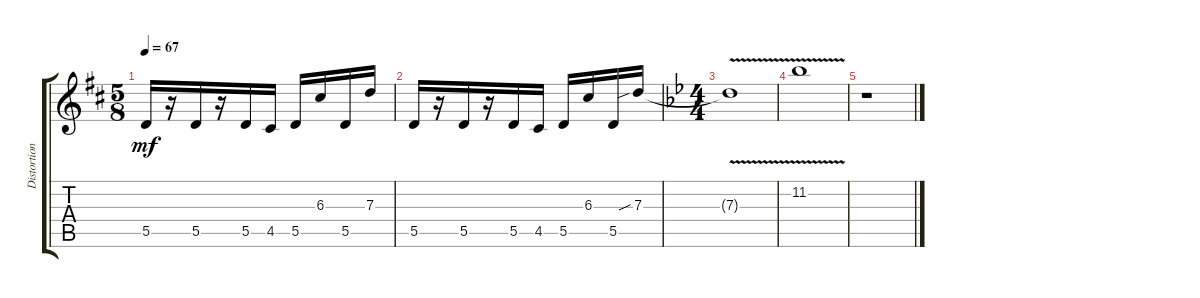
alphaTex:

\track ("Distortion L" "Distortion") {instrument distortionguitar}
\staff {score tabs}
\tuning (E4 B3 G3 D3 A2 D2) {hide}
\ts (5 8)
\tempo 67
\clef g2
\ks d
5.5.16{dy mf} r.16 5.5.16 r.16 5.5.16 4.5.16 5.5.16 6.3.16 5.5.16 7.3.16 |
5.5.16 r.16 5.5.16 r.16 5.5.16 4.5.16 5.5.16 6.3.16 5.5.16 7.3{sib}.16 |
\ts (4 4)
\ks bb
7.3{v t}.1 |
11.2{v}.1 |
r.1
